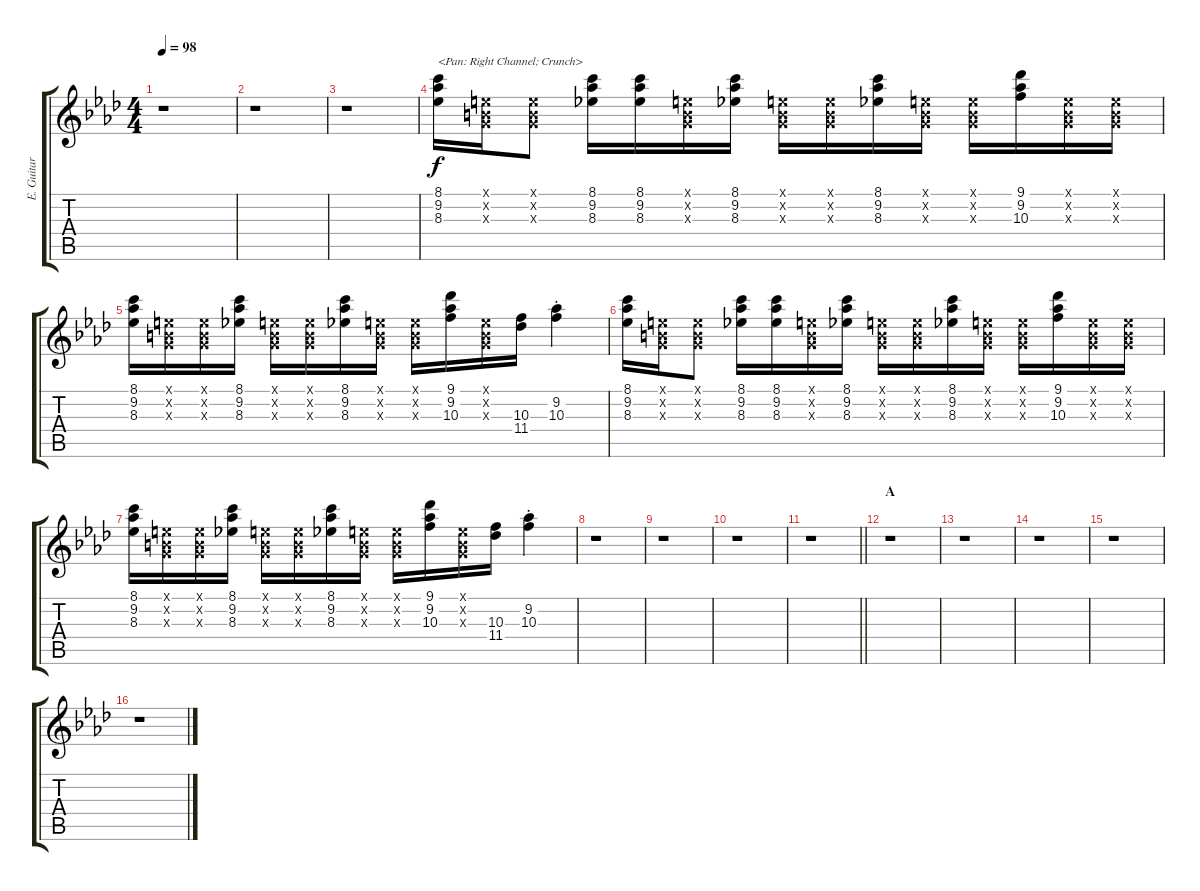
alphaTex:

\track ("E. Guitar I" "E. Guitar ") {instrument overdrivenguitar}
\staff {score tabs}
\tuning (E4 B3 G3 D3 A2 E2) {hide}
\ts (4 4)
\tempo 98
\clef g2
\ks ab
r.1{dy f} |
r.1 |
r.1 |
(8.1 9.2 8.3).16{txt "<Pan: Right Channel; Crunch>" balance 15} (0.1{x} 0.2{x} 0.3{x}).16 (0.1{x} 0.2{x} 0.3{x}).8 (8.1 9.2 8.3).16 (8.1 9.2 8.3).16 (0.1{x} 0.2{x} 0.3{x}).16 (8.1 9.2 8.3).16 (0.1{x} 0.2{x} 0.3{x}).16 (0.1{x} 0.2{x} 0.3{x}).16 (8.1 9.2 8.3).16 (0.1{x} 0.2{x} 0.3{x}).16 (0.1{x} 0.2{x} 0.3{x}).16 (9.1 9.2 10.3).16 (0.1{x} 0.2{x} 0.3{x}).16 (0.1{x} 0.2{x} 0.3{x}).16 |
(8.1 9.2 8.3).16 (0.1{x} 0.2{x} 0.3{x}).16 (0.1{x} 0.2{x} 0.3{x}).16 (8.1 9.2 8.3).16 (0.1{x} 0.2{x} 0.3{x}).16 (0.1{x} 0.2{x} 0.3{x}).16 (8.1 9.2 8.3).16 (0.1{x} 0.2{x} 0.3{x}).16 (0.1{x} 0.2{x} 0.3{x}).16 (9.1 9.2 10.3).16 (0.1{x} 0.2{x} 0.3{x}).16 (10.3 11.4).16 (9.2{st} 10.3{st}).4 |
(8.1 9.2 8.3).16 (0.1{x} 0.2{x} 0.3{x}).16 (0.1{x} 0.2{x} 0.3{x}).8 (8.1 9.2 8.3).16 (8.1 9.2 8.3).16 (0.1{x} 0.2{x} 0.3{x}).16 (8.1 9.2 8.3).16 (0.1{x} 0.2{x} 0.3{x}).16 (0.1{x} 0.2{x} 0.3{x}).16 (8.1 9.2 8.3).16 (0.1{x} 0.2{x} 0.3{x}).16 (0.1{x} 0.2{x} 0.3{x}).16 (9.1 9.2 10.3).16 (0.1{x} 0.2{x} 0.3{x}).16 (0.1{x} 0.2{x} 0.3{x}).16 |
(8.1 9.2 8.3).16 (0.1{x} 0.2{x} 0.3{x}).16 (0.1{x} 0.2{x} 0.3{x}).16 (8.1 9.2 8.3).16 (0.1{x} 0.2{x} 0.3{x}).16 (0.1{x} 0.2{x} 0.3{x}).16 (8.1 9.2 8.3).16 (0.1{x} 0.2{x} 0.3{x}).16 (0.1{x} 0.2{x} 0.3{x}).16 (9.1 9.2 10.3).16 (0.1{x} 0.2{x} 0.3{x}).16 (10.3 11.4).16 (9.2{st} 10.3{st}).4 |
r.1 |
r.1 |
r.1 |
\barLineRight lightlight
r.1 |
\section ("" "A")
r.1 |
r.1 |
r.1 |
r.1 |
r.1
